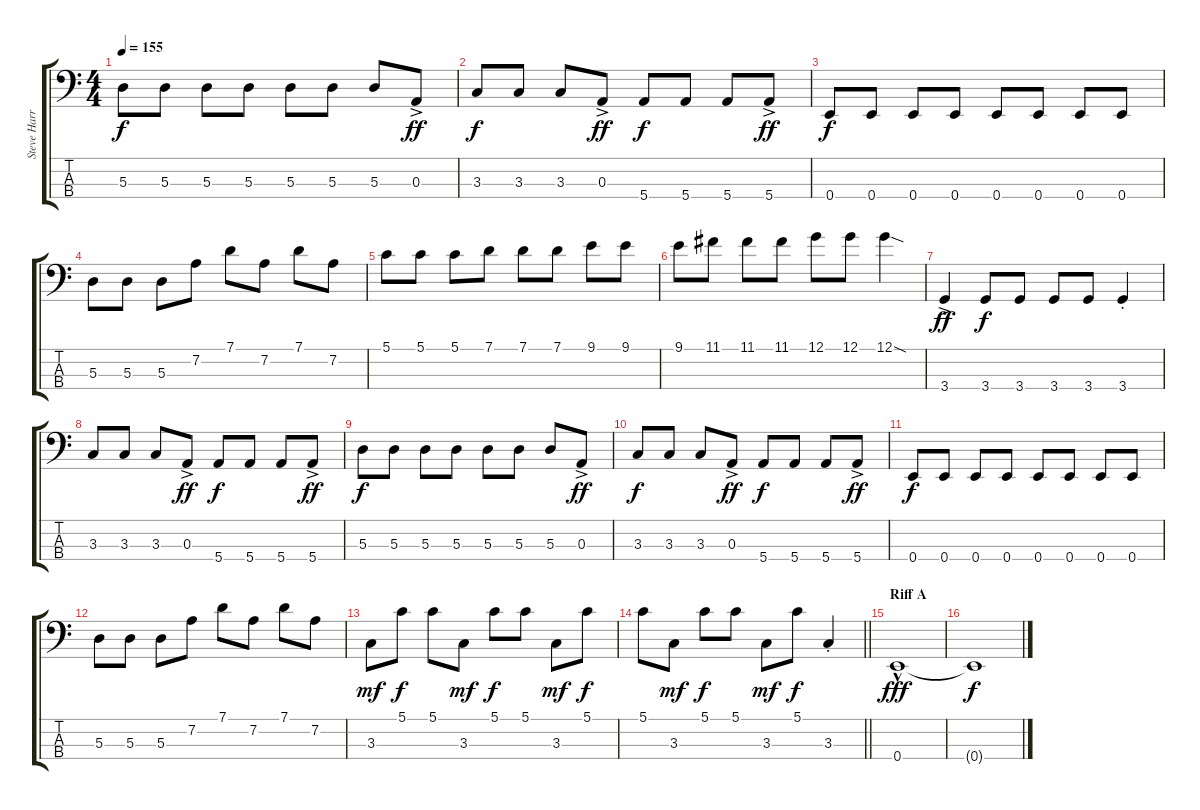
\track ("Steve Harris" "Steve Harr") {instrument electricbassfinger}
\staff {score tabs}
\tuning (G2 D2 A1 E1) {hide}
\ts (4 4)
\tempo 155
\clef f4
\ks c
5.3.8{dy f} 5.3.8 5.3.8 5.3.8 5.3.8 5.3.8 5.3.8 0.3{ac}.8{dy ff} |
3.3.8{dy f} 3.3.8 3.3.8 0.3{ac}.8{dy ff} 5.4.8{dy f} 5.4.8 5.4.8 5.4{ac}.8{dy ff} |
0.4.8{dy f} 0.4.8 0.4.8 0.4.8 0.4.8 0.4.8 0.4.8 0.4.8 |
5.3.8 5.3.8 5.3.8 7.2.8 7.1.8 7.2.8 7.1.8 7.2.8 |
5.1.8 5.1.8 5.1.8 7.1.8 7.1.8 7.1.8 9.1.8 9.1.8 |
9.1.8 11.1.8 11.1.8 11.1.8 12.1.8 12.1.8 12.1{sod}.4 |
3.4{ac}.4{dy ff} 3.4.8{dy f} 3.4.8 3.4.8 3.4.8 3.4{st}.4 |
3.3.8 3.3.8 3.3.8 0.3{ac}.8{dy ff} 5.4.8{dy f} 5.4.8 5.4.8 5.4{ac}.8{dy ff} |
5.3.8{dy f} 5.3.8 5.3.8 5.3.8 5.3.8 5.3.8 5.3.8 0.3{ac}.8{dy ff} |
3.3.8{dy f} 3.3.8 3.3.8 0.3{ac}.8{dy ff} 5.4.8{dy f} 5.4.8 5.4.8 5.4{ac}.8{dy ff} |
0.4.8{dy f} 0.4.8 0.4.8 0.4.8 0.4.8 0.4.8 0.4.8 0.4.8 |
5.3.8 5.3.8 5.3.8 7.2.8 7.1.8 7.2.8 7.1.8 7.2.8 |
3.3.8{dy mf} 5.1.8{dy f} 5.1.8 3.3.8{dy mf} 5.1.8{dy f} 5.1.8 3.3.8{dy mf} 5.1.8{dy f} |
\barLineRight lightlight
5.1.8 3.3.8{dy mf} 5.1.8{dy f} 5.1.8 3.3.8{dy mf} 5.1.8{dy f} 3.3{st}.4 |
\section ("" "Riff A")
0.4{hac}.1{dy fff} |
0.4{t}.1{dy f}
